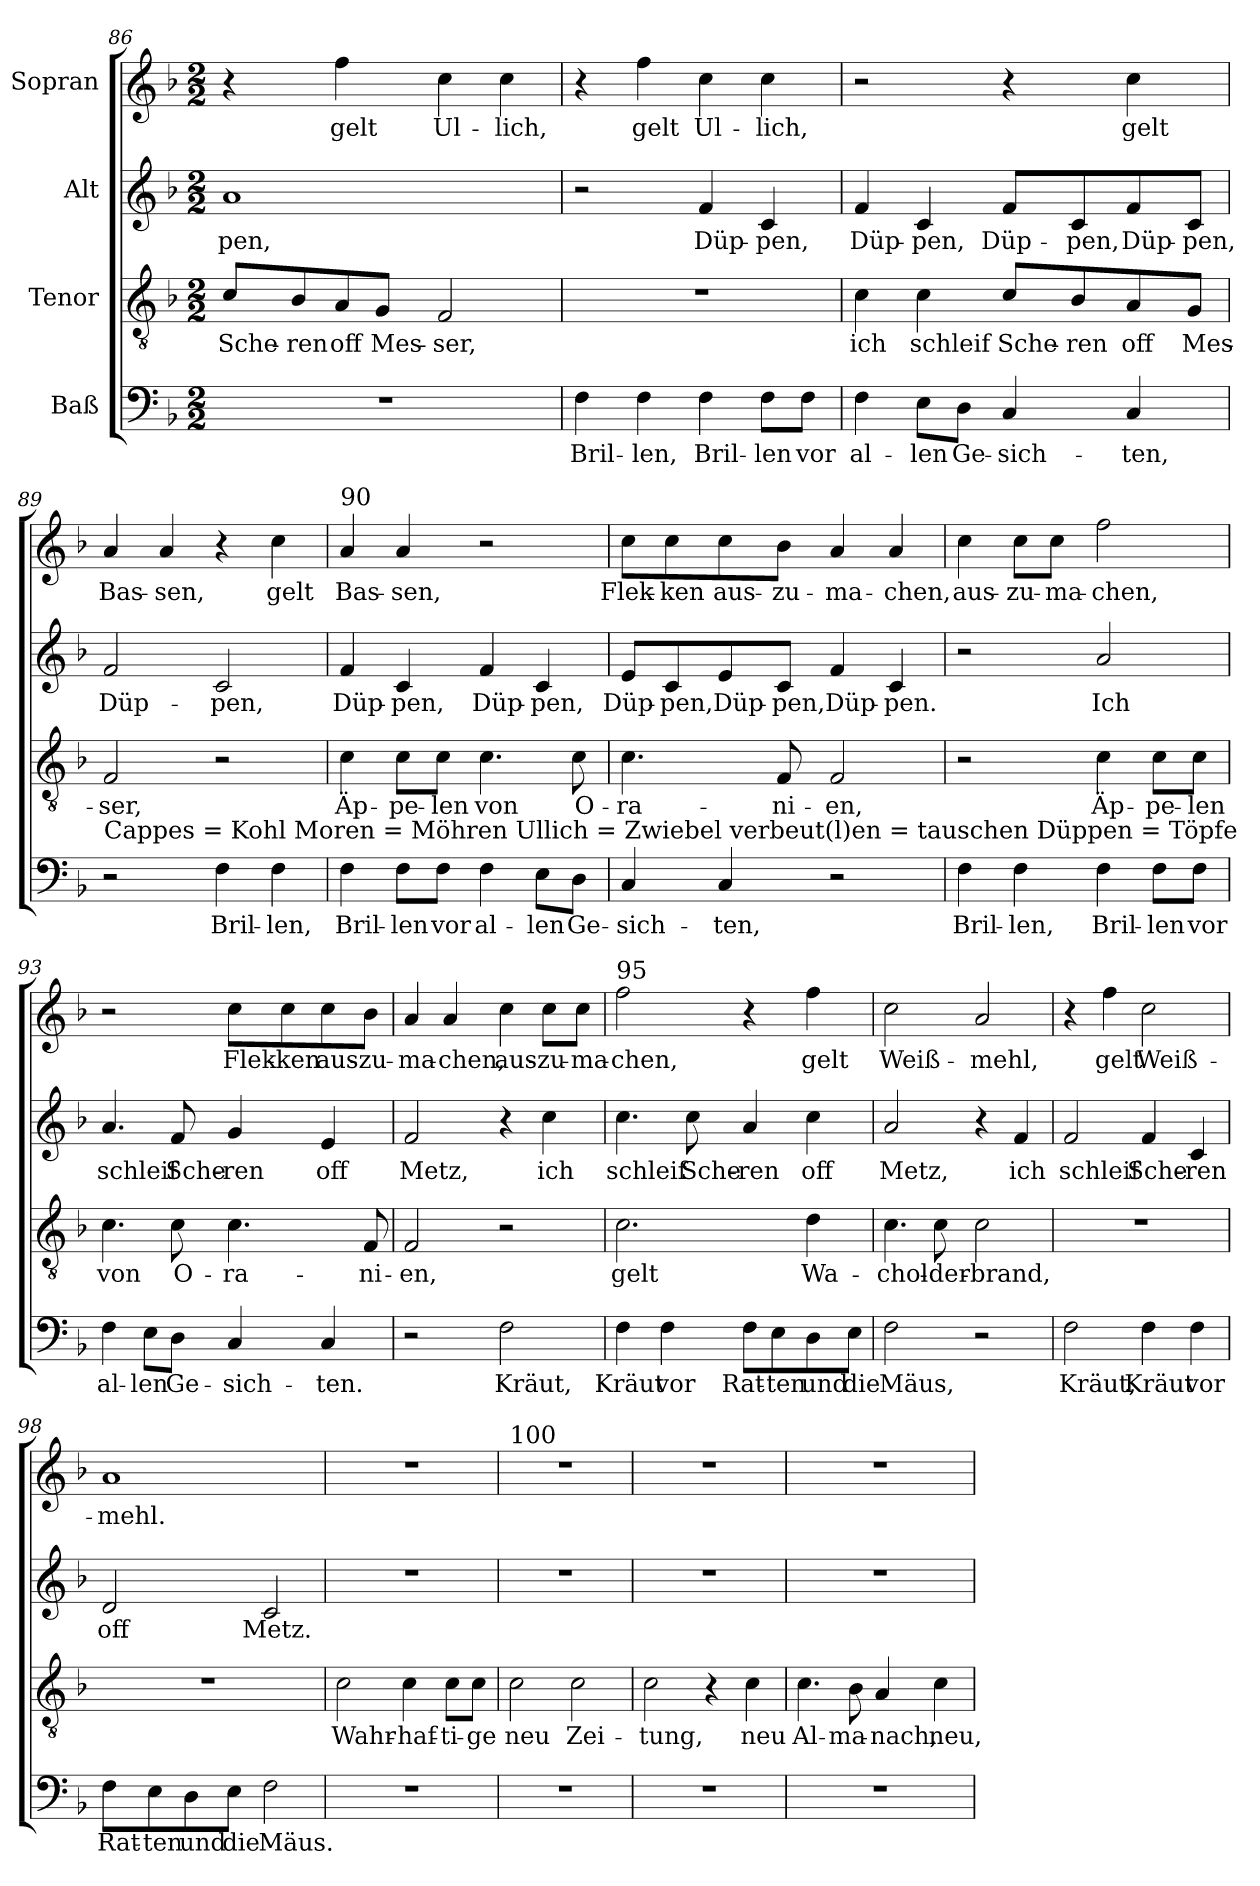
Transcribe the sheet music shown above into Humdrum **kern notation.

**kern	**text	**kern	**text	**kern	**text	**kern	**text
*part4	*part4	*part3	*part3	*part2	*part2	*part1	*part1
*staff4	*staff4	*staff3	*staff3	*staff2	*staff2	*staff1	*staff1
*I"Baß	*	*I"Tenor	*	*I"Alt	*	*I"Sopran	*
*clefF4	*	*clefGv2	*	*clefG2	*	*clefG2	*
*k[b-]	*	*k[b-]	*	*k[b-]	*	*k[b-]	*
*M2/2	*	*M2/2	*	*M2/2	*	*M2/2	*
=86	=86	=86	=86	=86	=86	=86	=86
!	!	!	!LO:LY:b	!	!LO:LY:b	!	!
1r	.	8c/L	Sche-	1a	pen,	4r	.
!	!	!	!LO:LY:b	!	!	!	!
.	.	8B-/	ren	.	.	.	.
!	!	!	!LO:LY:b	!	!	!	!LO:LY:b
.	.	8A/	off	.	.	4ff\	gelt
!	!	!	!LO:LY:b	!	!	!	!
.	.	8G/J	Mes-	.	.	.	.
!	!	!	!LO:LY:b	!	!	!	!LO:LY:b
.	.	2F/	ser,	.	.	4cc\	Ul-
!	!	!	!	!	!	!	!LO:LY:b
.	.	.	.	.	.	4cc\	lich,
=87	=87	=87	=87	=87	=87	=87	=87
!	!LO:LY:b	!	!	!	!	!	!
4F\	Bril-	1r	.	2r	.	4r	.
!	!LO:LY:b	!	!	!	!	!	!LO:LY:b
4F\	len,	.	.	.	.	4ff\	gelt
!	!LO:LY:b	!	!	!	!LO:LY:b	!	!LO:LY:b
4F\	Bril-	.	.	4f/	Düp-	4cc\	Ul-
!	!LO:LY:b	!	!	!	!LO:LY:b	!	!LO:LY:b
8F\L	len	.	.	4c/	pen,	4cc\	lich,
!	!LO:LY:b	!	!	!	!	!	!
8F\J	vor	.	.	.	.	.	.
=88	=88	=88	=88	=88	=88	=88	=88
!	!LO:LY:b	!	!LO:LY:b	!	!LO:LY:b	!	!
4F\	al-	4c\	ich	4f/	Düp-	2r	.
!	!LO:LY:b	!	!LO:LY:b	!	!LO:LY:b	!	!
8E\L	len	4c\	schleif	4c/	pen,	.	.
!	!LO:LY:b	!	!	!	!	!	!
8D\J	Ge-	.	.	.	.	.	.
!	!LO:LY:b	!	!LO:LY:b	!	!LO:LY:b	!	!
4C/	sich-	8c/L	Sche-	8f/L	Düp-	4r	.
!	!	!	!LO:LY:b	!	!LO:LY:b	!	!
.	.	8B-/	ren	8c/	pen,	.	.
!	!LO:LY:b	!	!LO:LY:b	!	!LO:LY:b	!	!LO:LY:b
4C/	ten,	8A/	off	8f/	Düp-	4cc\	gelt
!	!	!	!LO:LY:b	!	!LO:LY:b	!	!
.	.	8G/J	Mes-	8c/J	pen,	.	.
!!LO:LB:g=z
=89	=89	=89	=89	=89	=89	=89	=89
!LO:TX:a:t=Cappes = Kohl      Moren = Möhren     Ullich = Zwiebel     verbeut(l)en = tauschen     Düppen = Töpfe	!	!	!	!	!	!	!
!	!	!	!LO:LY:b	!	!LO:LY:b	!	!LO:LY:b
2r	.	2F/	ser,	2f/	Düp-	4a/	Bas-
!	!	!	!	!	!	!	!LO:LY:b
.	.	.	.	.	.	4a/	sen,
!	!LO:LY:b	!	!	!	!LO:LY:b	!	!
4F\	Bril-	2r	.	2c/	pen,	4r	.
!	!LO:LY:b	!	!	!	!	!	!LO:LY:b
4F\	len,	.	.	.	.	4cc\	gelt
=90	=90	=90	=90	=90	=90	=90	=90
!	!	!	!	!	!	!LO:TX:a:t=90	!
!	!LO:LY:b	!	!LO:LY:b	!	!LO:LY:b	!	!LO:LY:b
4F\	Bril-	4c\	Äp-	4f/	Düp-	4a/	Bas-
!	!LO:LY:b	!	!LO:LY:b	!	!LO:LY:b	!	!LO:LY:b
8F\L	len	8c\L	pe-	4c/	pen,	4a/	sen,
!	!LO:LY:b	!	!LO:LY:b	!	!	!	!
8F\J	vor	8c\J	len	.	.	.	.
!	!LO:LY:b	!	!LO:LY:b	!	!LO:LY:b	!	!
4F\	al-	4.c\	von	4f/	Düp-	2r	.
!	!LO:LY:b	!	!	!	!LO:LY:b	!	!
8E\L	len	.	.	4c/	pen,	.	.
!	!LO:LY:b	!	!LO:LY:b	!	!	!	!
8D\J	Ge-	8c\	O-	.	.	.	.
=91	=91	=91	=91	=91	=91	=91	=91
!	!LO:LY:b	!	!LO:LY:b	!	!LO:LY:b	!	!LO:LY:b
4C/	sich-	4.c\	ra-	8e/L	Düp-	8cc\L	Flek-
!	!	!	!	!	!LO:LY:b	!	!LO:LY:b
.	.	.	.	8c/	pen,	8cc\	ken
!	!LO:LY:b	!	!	!	!LO:LY:b	!	!LO:LY:b
4C/	ten,	.	.	8e/	Düp-	8cc\	aus-
!	!	!	!LO:LY:b	!	!LO:LY:b	!	!LO:LY:b
.	.	8F/	ni-	8c/J	pen,	8b-\J	zu-
!	!	!	!LO:LY:b	!	!LO:LY:b	!	!LO:LY:b
2r	.	2F/	en,	4f/	Düp-	4a/	ma-
!	!	!	!	!	!LO:LY:b	!	!LO:LY:b
.	.	.	.	4c/	pen.	4a/	chen,
=92	=92	=92	=92	=92	=92	=92	=92
!	!LO:LY:b	!	!	!	!	!	!LO:LY:b
4F\	Bril-	2r	.	2r	.	4cc\	aus-
!	!LO:LY:b	!	!	!	!	!	!LO:LY:b
4F\	len,	.	.	.	.	8cc\L	zu-
!	!	!	!	!	!	!	!LO:LY:b
.	.	.	.	.	.	8cc\J	ma-
!	!LO:LY:b	!	!LO:LY:b	!	!LO:LY:b	!	!LO:LY:b
4F\	Bril-	4c\	Äp-	2a/	Ich	2ff\	chen,
!	!LO:LY:b	!	!LO:LY:b	!	!	!	!
8F\L	len	8c\L	pe-	.	.	.	.
!	!LO:LY:b	!	!LO:LY:b	!	!	!	!
8F\J	vor	8c\J	len	.	.	.	.
!!LO:PB:g=z
=93	=93	=93	=93	=93	=93	=93	=93
!	!LO:LY:b	!	!LO:LY:b	!	!LO:LY:b	!	!
4F\	al-	4.c\	von	4.a/	schleif	2r	.
!	!LO:LY:b	!	!	!	!	!	!
8E\L	len	.	.	.	.	.	.
!	!LO:LY:b	!	!LO:LY:b	!	!LO:LY:b	!	!
8D\J	Ge-	8c\	O-	8f/	Sche-	.	.
!	!LO:LY:b	!	!LO:LY:b	!	!LO:LY:b	!	!LO:LY:b
4C/	sich-	4.c\	ra-	4g/	ren	8cc\L	Flek-
!	!	!	!	!	!	!	!LO:LY:b
.	.	.	.	.	.	8cc\	ken
!	!LO:LY:b	!	!	!	!LO:LY:b	!	!LO:LY:b
4C/	ten.	.	.	4e/	off	8cc\	aus-
!	!	!	!LO:LY:b	!	!	!	!LO:LY:b
.	.	8F/	ni-	.	.	8b-\J	zu-
=94	=94	=94	=94	=94	=94	=94	=94
!	!	!	!LO:LY:b	!	!LO:LY:b	!	!LO:LY:b
2r	.	2F/	en,	2f/	Metz,	4a/	ma-
!	!	!	!	!	!	!	!LO:LY:b
.	.	.	.	.	.	4a/	chen,
!	!LO:LY:b	!	!	!	!	!	!LO:LY:b
2F\	Kräut,	2r	.	4r	.	4cc\	aus-
!	!	!	!	!	!LO:LY:b	!	!LO:LY:b
.	.	.	.	4cc\	ich	8cc\L	zu-
!	!	!	!	!	!	!	!LO:LY:b
.	.	.	.	.	.	8cc\J	ma-
=95	=95	=95	=95	=95	=95	=95	=95
!	!	!	!	!	!	!LO:TX:a:t=95	!
!	!LO:LY:b	!	!LO:LY:b	!	!LO:LY:b	!	!LO:LY:b
4F\	Kräut	2.c\	gelt	4.cc\	schleif	2ff\	chen,
!	!LO:LY:b	!	!	!	!	!	!
4F\	vor	.	.	.	.	.	.
!	!	!	!	!	!LO:LY:b	!	!
.	.	.	.	8cc\	Sche-	.	.
!	!LO:LY:b	!	!	!	!LO:LY:b	!	!
8F\L	Rat-	.	.	4a/	ren	4r	.
!	!LO:LY:b	!	!	!	!	!	!
8E\	ten	.	.	.	.	.	.
!	!LO:LY:b	!	!LO:LY:b	!	!LO:LY:b	!	!LO:LY:b
8D\	und	4d\	Wa-	4cc\	off	4ff\	gelt
!	!LO:LY:b	!	!	!	!	!	!
8E\J	die	.	.	.	.	.	.
=96	=96	=96	=96	=96	=96	=96	=96
!	!LO:LY:b	!	!LO:LY:b	!	!LO:LY:b	!	!LO:LY:b
2F\	Mäus,	4.c\	chol-	2a/	Metz,	2cc\	Weiß-
!	!	!	!LO:LY:b	!	!	!	!
.	.	8c\	der-	.	.	.	.
!	!	!	!LO:LY:b	!	!	!	!LO:LY:b
2r	.	2c\	brand,	4r	.	2a/	mehl,
!	!	!	!	!	!LO:LY:b	!	!
.	.	.	.	4f/	ich	.	.
!!LO:LB:g=z
=97	=97	=97	=97	=97	=97	=97	=97
!	!LO:LY:b	!	!	!	!LO:LY:b	!	!
2F\	Kräut,	1r	.	2f/	schleif	4r	.
!	!	!	!	!	!	!	!LO:LY:b
.	.	.	.	.	.	4ff\	gelt
!	!LO:LY:b	!	!	!	!LO:LY:b	!	!LO:LY:b
4F\	Kräut	.	.	4f/	Sche-	2cc\	Weiß-
!	!LO:LY:b	!	!	!	!LO:LY:b	!	!
4F\	vor	.	.	4c/	ren	.	.
=98	=98	=98	=98	=98	=98	=98	=98
!	!LO:LY:b	!	!	!	!LO:LY:b	!	!LO:LY:b
8F\L	Rat-	1r	.	2d/	off	1a	mehl.
!	!LO:LY:b	!	!	!	!	!	!
8E\	ten	.	.	.	.	.	.
!	!LO:LY:b	!	!	!	!	!	!
8D\	und	.	.	.	.	.	.
!	!LO:LY:b	!	!	!	!	!	!
8E\J	die	.	.	.	.	.	.
!	!LO:LY:b	!	!	!	!LO:LY:b	!	!
2F\	Mäus.	.	.	2c/	Metz.	.	.
=99	=99	=99	=99	=99	=99	=99	=99
!	!	!	!LO:LY:b	!	!	!	!
1r	.	2c\	Wahr-	1r	.	1r	.
!	!	!	!LO:LY:b	!	!	!	!
.	.	4c\	haf-	.	.	.	.
!	!	!	!LO:LY:b	!	!	!	!
.	.	8c\L	ti-	.	.	.	.
!	!	!	!LO:LY:b	!	!	!	!
.	.	8c\J	ge	.	.	.	.
=100	=100	=100	=100	=100	=100	=100	=100
!	!	!	!	!	!	!LO:TX:a:t=100	!
!	!	!	!LO:LY:b	!	!	!	!
1r	.	2c\	neu	1r	.	1r	.
!	!	!	!LO:LY:b	!	!	!	!
.	.	2c\	Zei-	.	.	.	.
=101	=101	=101	=101	=101	=101	=101	=101
!	!	!	!LO:LY:b	!	!	!	!
1r	.	2c\	tung,	1r	.	1r	.
.	.	4r	.	.	.	.	.
!	!	!	!LO:LY:b	!	!	!	!
.	.	4c\	neu	.	.	.	.
=102	=102	=102	=102	=102	=102	=102	=102
!	!	!	!LO:LY:b	!	!	!	!
1r	.	4.c\	Al-	1r	.	1r	.
!	!	!	!LO:LY:b	!	!	!	!
.	.	8B-\	ma-	.	.	.	.
!	!	!	!LO:LY:b	!	!	!	!
.	.	4A/	nach,	.	.	.	.
!	!	!	!LO:LY:b	!	!	!	!
.	.	4c\	neu,	.	.	.	.
=	=	=	=	=	=	=	=
*-	*-	*-	*-	*-	*-	*-	*-
